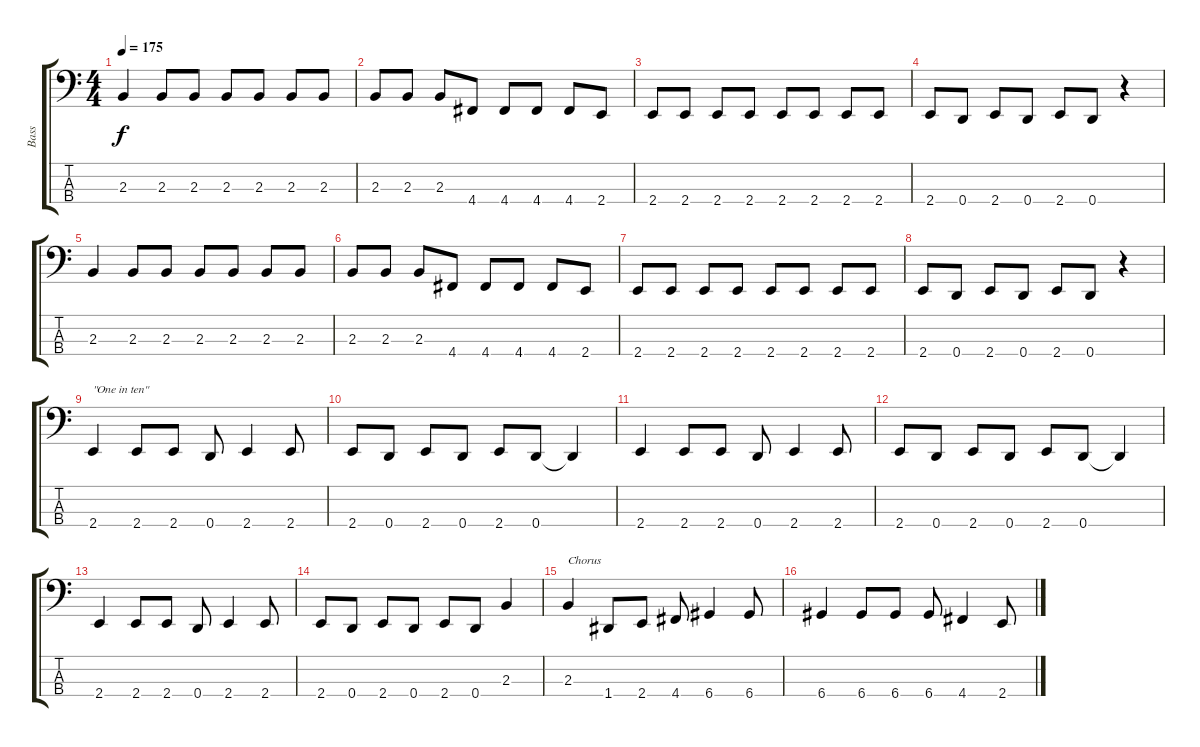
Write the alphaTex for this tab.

\track ("Bass" "Bass") {instrument electricbasspick}
\staff {score tabs}
\tuning (G2 D2 A1 D1) {hide}
\ts (4 4)
\tempo 175
\clef f4
\ks c
2.3.4{dy f} 2.3.8 2.3.8 2.3.8 2.3.8 2.3.8 2.3.8 |
2.3.8 2.3.8 2.3.8 4.4.8 4.4.8 4.4.8 4.4.8 2.4.8 |
2.4.8 2.4.8 2.4.8 2.4.8 2.4.8 2.4.8 2.4.8 2.4.8 |
2.4.8 0.4.8 2.4.8 0.4.8 2.4.8 0.4.8 r.4 |
2.3.4 2.3.8 2.3.8 2.3.8 2.3.8 2.3.8 2.3.8 |
2.3.8 2.3.8 2.3.8 4.4.8 4.4.8 4.4.8 4.4.8 2.4.8 |
2.4.8 2.4.8 2.4.8 2.4.8 2.4.8 2.4.8 2.4.8 2.4.8 |
2.4.8 0.4.8 2.4.8 0.4.8 2.4.8 0.4.8 r.4 |
2.4.4{txt "\"One in ten\""} 2.4.8 2.4.8 0.4.8 2.4.4 2.4.8 |
2.4.8 0.4.8 2.4.8 0.4.8 2.4.8 0.4.8 0.4{t}.4 |
2.4.4 2.4.8 2.4.8 0.4.8 2.4.4 2.4.8 |
2.4.8 0.4.8 2.4.8 0.4.8 2.4.8 0.4.8 0.4{t}.4 |
2.4.4 2.4.8 2.4.8 0.4.8 2.4.4 2.4.8 |
2.4.8 0.4.8 2.4.8 0.4.8 2.4.8 0.4.8 2.3.4 |
2.3.4{txt "Chorus"} 1.4.8 2.4.8 4.4.8 6.4.4 6.4.8 |
6.4.4 6.4.8 6.4.8 6.4.8 4.4.4 2.4.8
